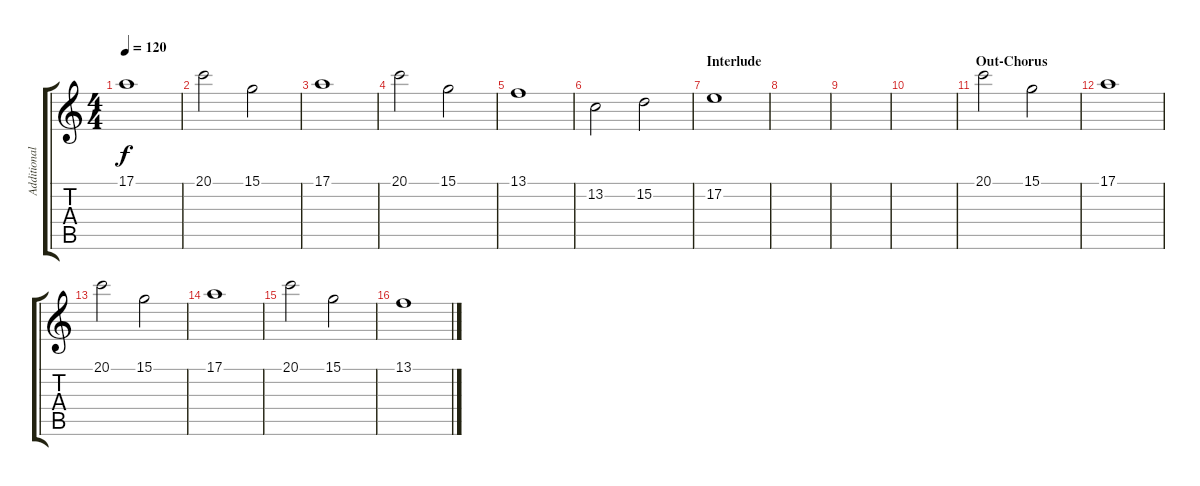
\track ("Additional Harmonizing (Glockenspiel)" "Additional") {instrument glockenspiel}
\staff {score tabs}
\tuning (E4 B3 G3 D3 A2 E2) {hide}
\ts (4 4)
\tempo 120
\clef g2
\ks c
17.1.1{dy f} |
20.1.2 15.1.2 |
17.1.1 |
20.1.2 15.1.2 |
13.1.1 |
13.2.2 15.2.2 |
\section ("" "Interlude")
17.2.1 |
|
|
|
\section ("" "Out-Chorus")
20.1.2 15.1.2 |
17.1.1 |
20.1.2 15.1.2 |
17.1.1 |
20.1.2 15.1.2 |
13.1.1
